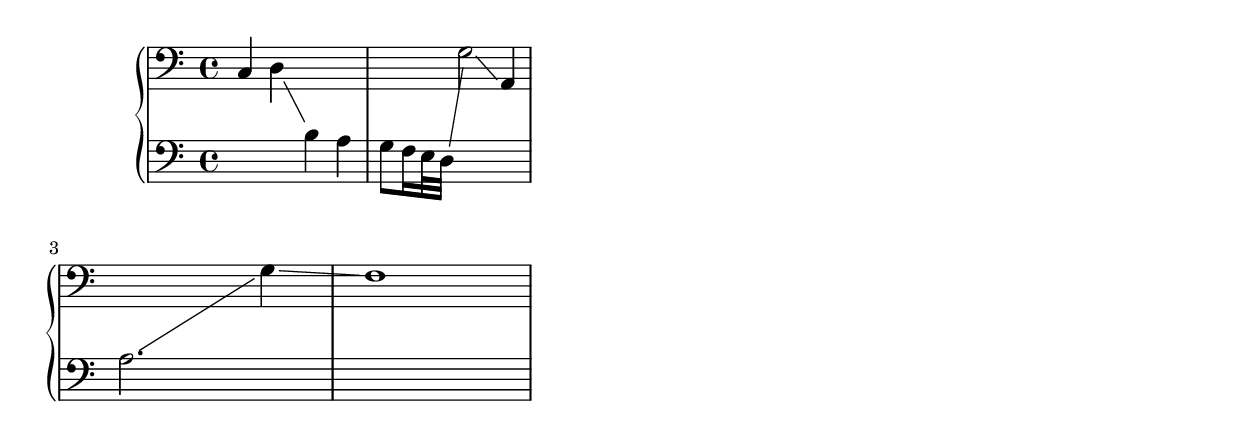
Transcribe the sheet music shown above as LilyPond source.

\version "1.9.4"

\header {
texidoc = "Note head lines (e.g. glissando)
run between centers of the note heads."
}

su = \notes{ \translator Staff = up}
sd = \notes{ \translator Staff = down}

\score {
    \context PianoStaff
        \notes <<
	\context Staff = up   {
            \property PianoStaff.connectArpeggios = ##t
	    \showStaffSwitch
	    \clef F
	    c4 d \sd b a g8 f16 e32 d \su g2 \glissando a,4 \sd \break a2. \su g4 \glissando f1
	}
	\context Staff = down {
	    \clef F s1*4
	}
    >>
\paper {
    linewidth = 8.0 \cm
}
}


